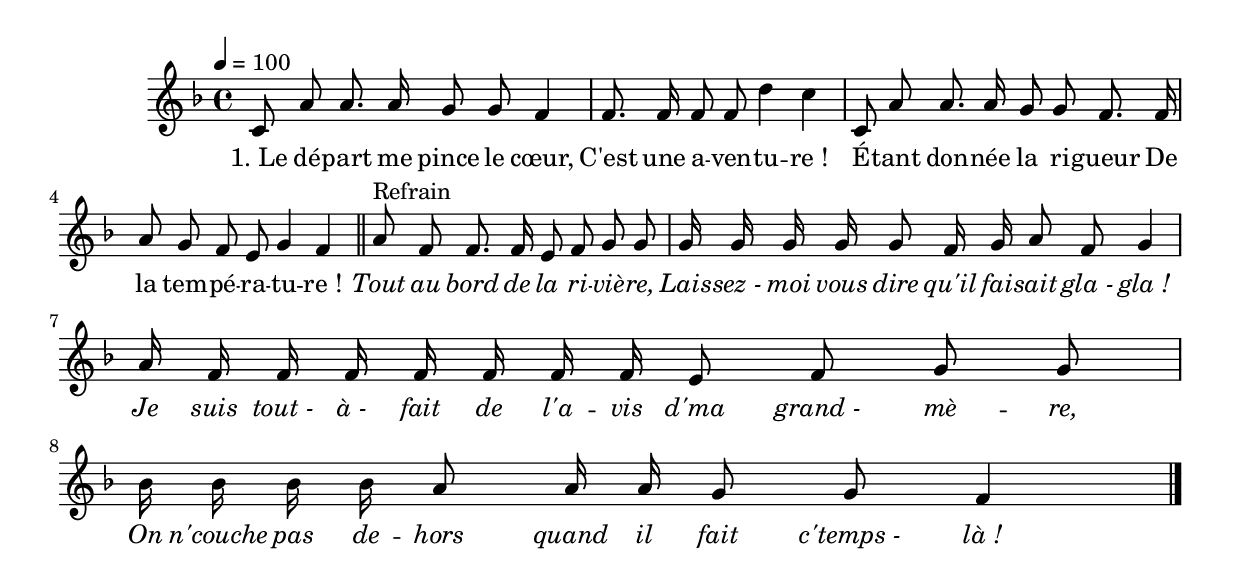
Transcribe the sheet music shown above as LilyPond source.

%Compilation:lilypond SortieDHiver.ly
%Apercu:evince SortieDHiver.pdf
%Esclaves:padsp timidity -ia SortieDHiver.midi
\version "2.12.1"
\include "italiano.ly"

\header {
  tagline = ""
  composer = ""
}                                        

MetriqueArmure = {
  \tempo 4=100
  \time 4/4
  \key fa \major
}

italique = { \override Score . LyricText #'font-shape = #'italic }

roman = { \override Score . LyricText #'font-shape = #'roman }

MusiqueTheme = \relative do' {
	do8 la' la8. la16 sol8 sol fa4
	fa8. fa16 fa8 fa re'4 do
	do,8 la' la8. la16 sol8 sol fa8. fa16
	la8 sol fa mi sol4 fa \bar "||"
	la8^Refrain fa fa8. fa16 mi8 fa sol sol
	sol16 sol sol sol sol8 fa16 sol la8 fa sol4
	la16 fa fa fa fa fa fa fa mi8 fa sol sol
	sib16 sib sib sib la8 la16 la sol8 sol fa4 \bar "|."
}

Paroles = \lyricmode {
	"1. Le" dé -- part me pince le cœur,
	C'est une a -- ven -- tu -- re_!
	É -- tant don -- née la ri -- gueur
	De la tem -- pé -- ra -- tu -- re_!
	
	\italique
	Tout au bord de la ri -- viè -- re,
	Lais -- sez_- moi vous dire qu'il fai -- sait gla_- gla_!
	Je suis tout_- à_- fait de l'a -- vis d'ma grand_- mè -- re,
	On n'couche pas de -- hors quand il fait c'temps_- là_!
}

\score{
    \new Staff <<
      \set Staff.midiInstrument = "flute"
      \new Voice = "theme" {
	\override Score.PaperColumn #'keep-inside-line = ##t
	\autoBeamOff
	\MetriqueArmure
	\MusiqueTheme
      }
      \new Lyrics \lyricsto theme {
	\Paroles
      }                       
    >>
\layout{}
\midi{}
}
